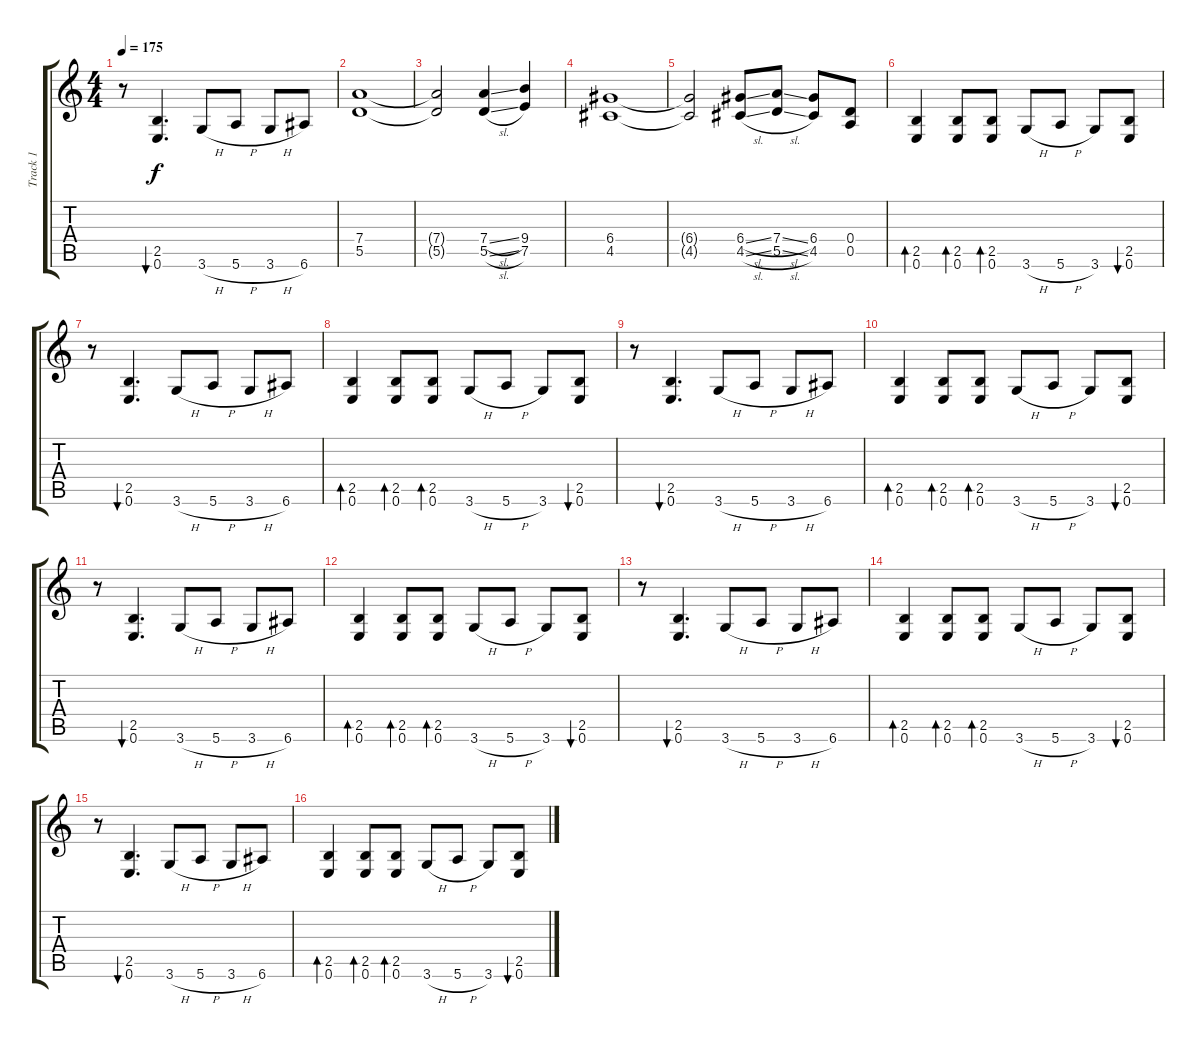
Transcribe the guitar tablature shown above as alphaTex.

\track ("Track 1" "Track 1") {instrument distortionguitar}
\staff {score tabs}
\tuning (E4 B3 G3 D3 A2 E2) {hide}
\ts (4 4)
\tempo 175
\clef g2
\ks c
r.8{dy f} (2.5 0.6).4{d bu 30} 3.6{h}.8 5.6{h}.8 3.6{h}.8 6.6.8 |
(7.4 5.5).1 |
(7.4{t} 5.5{t}).2 (7.4{sl} 5.5{sl}).4 (9.4 7.5).4 |
(6.4 4.5).1 |
(6.4{t} 4.5{t}).2 (6.4{sl} 4.5{sl}).8 (7.4{sl} 5.5{sl}).8 (6.4 4.5).8 (0.4 0.5).8 |
(2.5 0.6).4{bd 30} (2.5 0.6).8{bd 30} (2.5 0.6).8{bd 30} 3.6{h}.8 5.6{h}.8 3.6.8 (2.5 0.6).8{bu 30} |
r.8 (2.5 0.6).4{d bu 30} 3.6{h}.8 5.6{h}.8 3.6{h}.8 6.6.8 |
(2.5 0.6).4{bd 30} (2.5 0.6).8{bd 30} (2.5 0.6).8{bd 30} 3.6{h}.8 5.6{h}.8 3.6.8 (2.5 0.6).8{bu 30} |
r.8 (2.5 0.6).4{d bu 30} 3.6{h}.8 5.6{h}.8 3.6{h}.8 6.6.8 |
(2.5 0.6).4{bd 30} (2.5 0.6).8{bd 30} (2.5 0.6).8{bd 30} 3.6{h}.8 5.6{h}.8 3.6.8 (2.5 0.6).8{bu 30} |
r.8 (2.5 0.6).4{d bu 30} 3.6{h}.8 5.6{h}.8 3.6{h}.8 6.6.8 |
(2.5 0.6).4{bd 30} (2.5 0.6).8{bd 30} (2.5 0.6).8{bd 30} 3.6{h}.8 5.6{h}.8 3.6.8 (2.5 0.6).8{bu 30} |
r.8 (2.5 0.6).4{d bu 30} 3.6{h}.8 5.6{h}.8 3.6{h}.8 6.6.8 |
(2.5 0.6).4{bd 30} (2.5 0.6).8{bd 30} (2.5 0.6).8{bd 30} 3.6{h}.8 5.6{h}.8 3.6.8 (2.5 0.6).8{bu 30} |
r.8 (2.5 0.6).4{d bu 30} 3.6{h}.8 5.6{h}.8 3.6{h}.8 6.6.8 |
(2.5 0.6).4{bd 30} (2.5 0.6).8{bd 30} (2.5 0.6).8{bd 30} 3.6{h}.8 5.6{h}.8 3.6.8 (2.5 0.6).8{bu 30}
